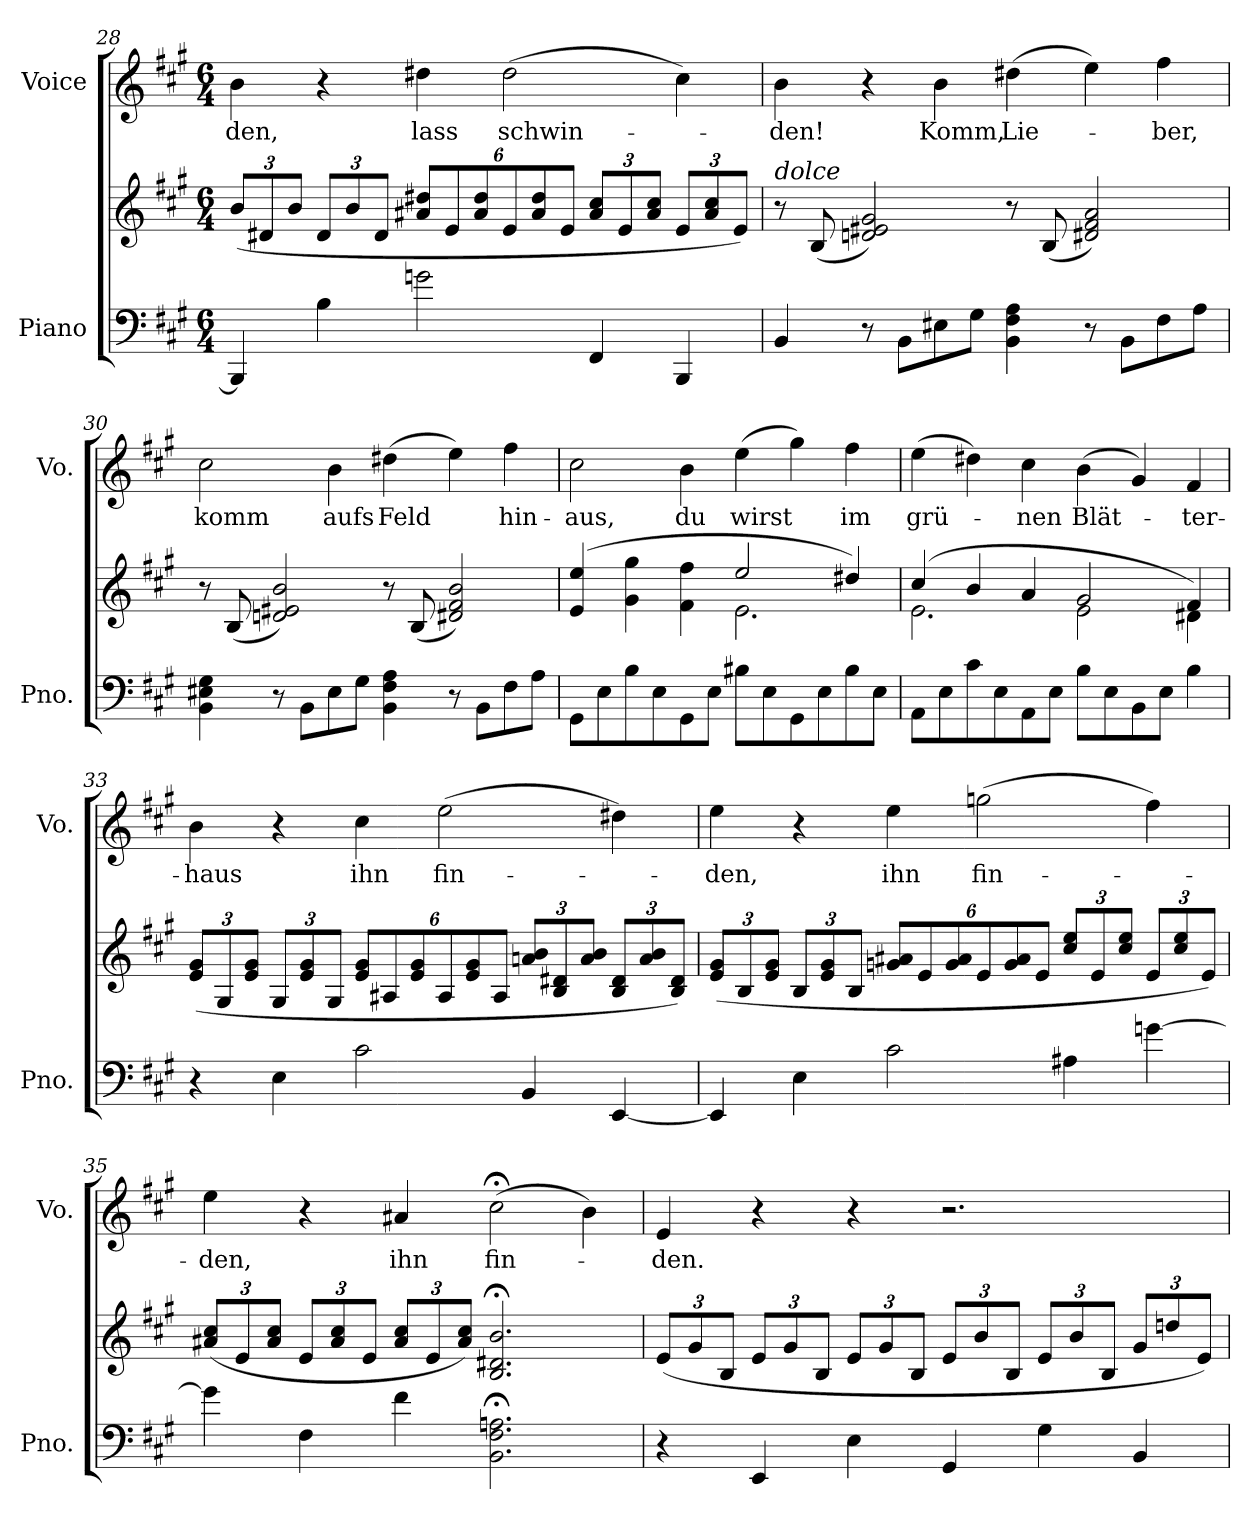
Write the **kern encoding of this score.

**kern	**kern	**kern	**text
*part2	*part2	*part1	*part1
*staff3	*staff2	*staff1	*staff1
*I"Piano	*	*I"Voice	*
*I'Pno.	*	*I'Vo.	*
*clefF4	*clefG2	*clefG2	*
*k[f#c#g#]	*k[f#c#g#]	*k[f#c#g#]	*
*M6/4	*M6/4	*M6/4	*
*	*Xbrackettup	*	*
=28	=28	=28	=28
4BBB/]	(>12b/L	4b\	-den,
.	12d#X/	.	.
.	12b/J	.	.
4B\	12d#/L	4r	.
.	12b/	.	.
.	12d#/J	.	.
*	*brackettup	*	*
2gn\	12a#X/ 12dd#X/L	4dd#X\	lass
.	12e/	.	.
.	12a#/ 12dd#/	.	.
.	12e/	(2dd#\	schwin-
.	12a#/ 12dd#/	.	.
.	12e/J	.	.
*	*Xbrackettup	*	*
4FF#/	12a#/ 12cc#/L	.	.
.	12e/	.	.
.	12a#/ 12cc#/J	.	.
4BBB/	12e/L	4cc#\)	.
.	12a#/ 12cc#/	.	.
.	12e/J)	.	.
=29	=29	=29	=29
!	!LO:TX:i:t=dolce	!	!
4BB/	8r	4b\	-den!
.	(>8B/	.	.
8r	2dn/ 2e#X/ 2g#/)	4r	.
8BB\L	.	.	.
8E#X\	.	4b\	Komm,
8G#\J	.	.	.
4BB\ 4F#\ 4A\	8r	(4dd#X\	Lie-
.	(>8B/	.	.
8r	2d#X/ 2f#/ 2a/)	4ee\)	.
8BB\L	.	.	.
8F#\	.	4ff#\	-ber,
8A\J	.	.	.
=30	=30	=30	=30
4BB\ 4E#X\ 4G#\	8r	2cc#\	komm
.	(>8B/	.	.
8r	2dn/ 2e#X/ 2b/)	.	.
8BB\L	.	.	.
8E#\	.	4b\	aufs
8G#\J	.	.	.
4BB\ 4F#\ 4A\	8r	(4dd#X\	Feld
.	(>8B/	.	.
8r	2d#X/ 2f#/ 2b/)	4ee\)	.
8BB\L	.	.	.
8F#\	.	4ff#\	hin-
8A\J	.	.	.
=31	=31	=31	=31
*	*^	*	*
8GG#\L	(4e/ 4ee/	2.ryy	2cc#\	-aus,
8E\	.	.	.	.
8B\	4g#\ 4gg#\	.	.	.
8E\	.	.	.	.
8GG#\	4f#\ 4ff#\	.	4b\	du
8E\J	.	.	.	.
8B#X\L	2ee/	2.e\	(4ee\	wirst
8E\	.	.	.	.
8GG#\	.	.	4gg#\)	.
8E\	.	.	.	.
8B#\	4dd#X/)	.	4ff#\	im
8E\J	.	.	.	.
=32	=32	=32	=32	=32
8AA\L	(4cc#/	2.e\	(4ee\	grü-
8E\	.	.	.	.
8c#\	4b/	.	4dd#X\)	.
8E\	.	.	.	.
8AA\	4a/	.	4cc#\	-nen
8E\J	.	.	.	.
8B\L	2g#/	2e\	(4b\	Blät-
8E\	.	.	.	.
8BB\	.	.	4g#/)	.
8E\J	.	.	.	.
4B\	4f#/)	4d#X\	4f#/	-ter-
*	*v	*v	*	*
=33	=33	=33	=33
4r	(>12e/ 12g#/L	4b\	-haus
.	12G#/	.	.
.	12e/ 12g#/J	.	.
4E\	12G#/L	4r	.
.	12e/ 12g#/	.	.
.	12G#/J	.	.
*	*brackettup	*	*
2c#\	12e/ 12g#/L	4cc#\	ihn
.	12A#X/	.	.
.	12e/ 12g#/	.	.
.	12A#/	(2ee\	fin-
.	12e/ 12g#/	.	.
.	12A#/J	.	.
*	*Xbrackettup	*	*
4BB/	12an/ 12b/L	.	.
.	12B/ 12d#X/	.	.
.	12a/ 12b/J	.	.
[4EE/	12B/ 12d#/L	4dd#X\)	.
.	12a/ 12b/	.	.
.	12B/ 12d#/J)	.	.
=34	=34	=34	=34
4EE/]	(>12e/ 12g#/L	4ee\	-den,
.	12B/	.	.
.	12e/ 12g#/J	.	.
4E\	12B/L	4r	.
.	12e/ 12g#/	.	.
.	12B/J	.	.
*	*brackettup	*	*
2c#\	12gn/ 12a#X/L	4ee\	ihn
.	12e/	.	.
.	12g/ 12a#/	.	.
.	12e/	(2ggn\	fin-
.	12g/ 12a#/	.	.
.	12e/J	.	.
*	*Xbrackettup	*	*
4A#X\	12cc#/ 12ee/L	.	.
.	12e/	.	.
.	12cc#/ 12ee/J	.	.
[4gn\	12e/L	4ff#\)	.
.	12cc#/ 12ee/	.	.
.	12e/J)	.	.
=35	=35	=35	=35
4g\]	(>12a#X/ 12cc#/L	4ee\	-den,
.	12e/	.	.
.	12a#/ 12cc#/J	.	.
4F#\	12e/L	4r	.
.	12a#/ 12cc#/	.	.
.	12e/J	.	.
4f#\	12a#/ 12cc#/L	4a#X/	ihn
.	12e/	.	.
.	12a#/ 12cc#/J)	.	.
2.BB\;< 2.F#\;< 2.An\;<	2.B/;< 2.d#X/;< 2.b/;<	(2cc#;<\	fin-
.	.	4b\)	.
=36	=36	=36	=36
4r	(>12e/L	4e/	-den.
.	12g#/	.	.
.	12B/J	.	.
4EE/	12e/L	4r	.
.	12g#/	.	.
.	12B/J	.	.
4E\	12e/L	4r	.
.	12g#/	.	.
.	12B/J	.	.
4GG#/	12e/L	2.r	.
.	12b/	.	.
.	12B/J	.	.
4G#\	12e/L	.	.
.	12b/	.	.
.	12B/J	.	.
4BB/	12g#/L	.	.
.	12ddn/	.	.
.	12e/J)	.	.
=	=	=	=
*-	*-	*-	*-
